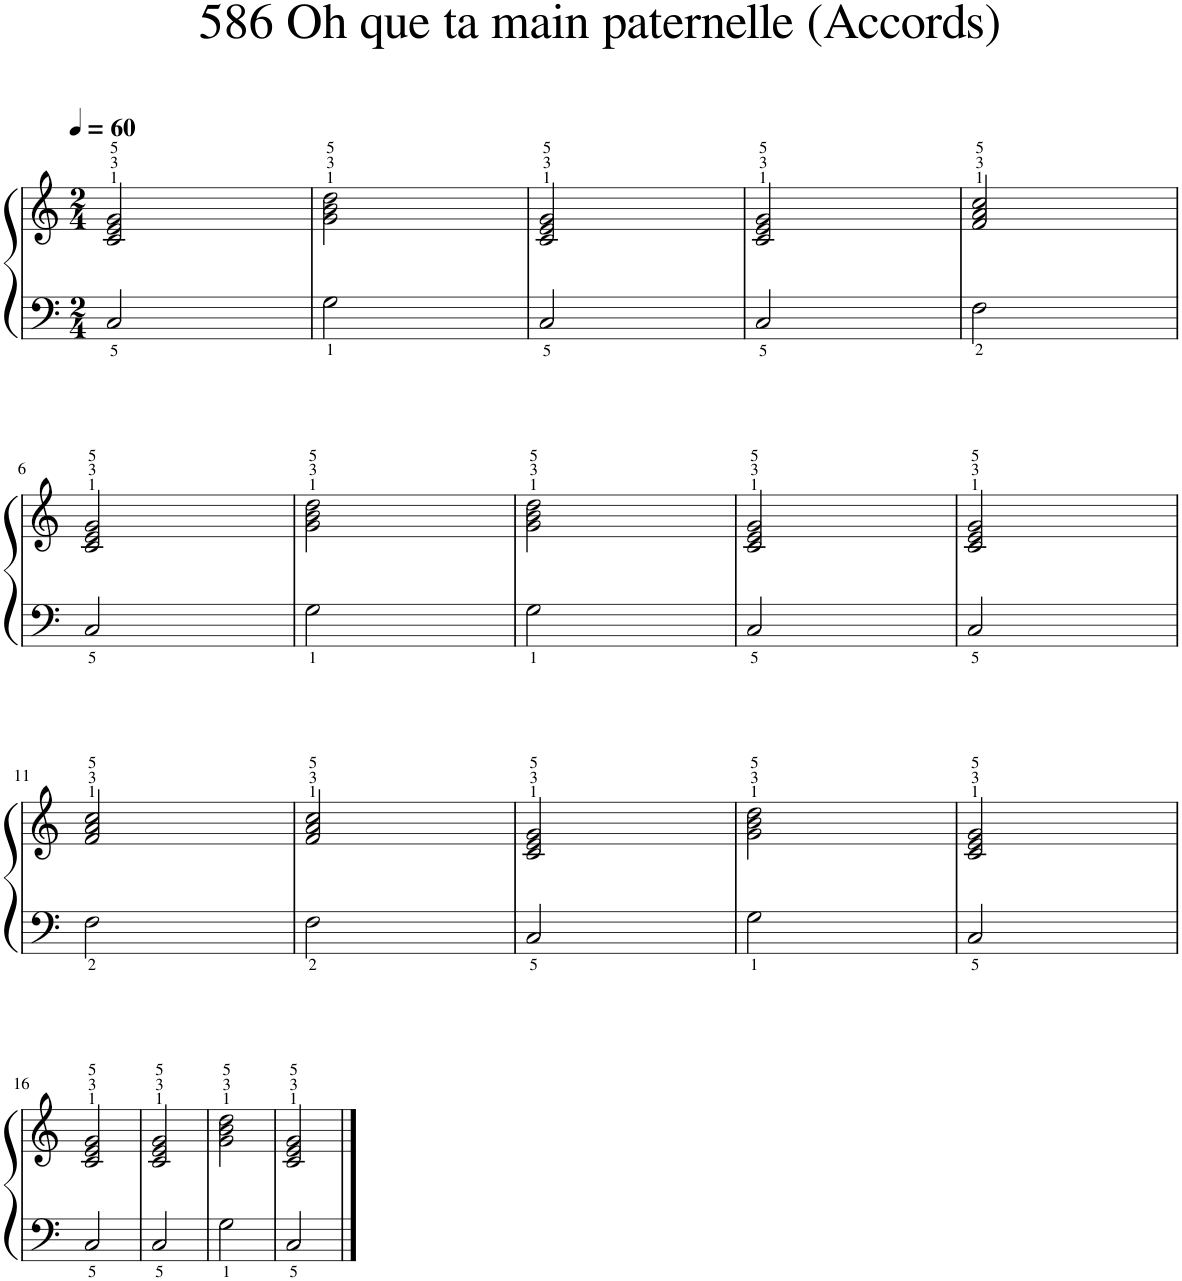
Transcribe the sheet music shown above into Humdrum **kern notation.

**kern	**kern
*part1	*part1
*staff2	*staff1
*I"Piano	*
*I'Pno.	*
*clefF4	*clefG2
*k[]	*k[]
*M2/4	*M2/4
*MM60	*MM60
=1	=1
2C/	2c/ 2e/ 2g/
=2	=2
2G\	2g\ 2b\ 2dd\
=3	=3
2C/	2c/ 2e/ 2g/
=4	=4
2C/	2c/ 2e/ 2g/
=5	=5
2F\	2f/ 2a/ 2cc/
!!LO:LB:g=z
=6	=6
2C/	2c/ 2e/ 2g/
=7	=7
2G\	2g\ 2b\ 2dd\
=8	=8
2G\	2g\ 2b\ 2dd\
=9	=9
2C/	2c/ 2e/ 2g/
=10	=10
2C/	2c/ 2e/ 2g/
!!LO:LB:g=z
=11	=11
2F\	2f/ 2a/ 2cc/
=12	=12
2F\	2f/ 2a/ 2cc/
=13	=13
2C/	2c/ 2e/ 2g/
=14	=14
2G\	2g\ 2b\ 2dd\
=15	=15
2C/	2c/ 2e/ 2g/
!!LO:LB:g=z
=16	=16
2C/	2c/ 2e/ 2g/
=17	=17
2C/	2c/ 2e/ 2g/
=18	=18
2G\	2g\ 2b\ 2dd\
=19	=19
2C/	2c/ 2e/ 2g/
==	==
*-	*-
